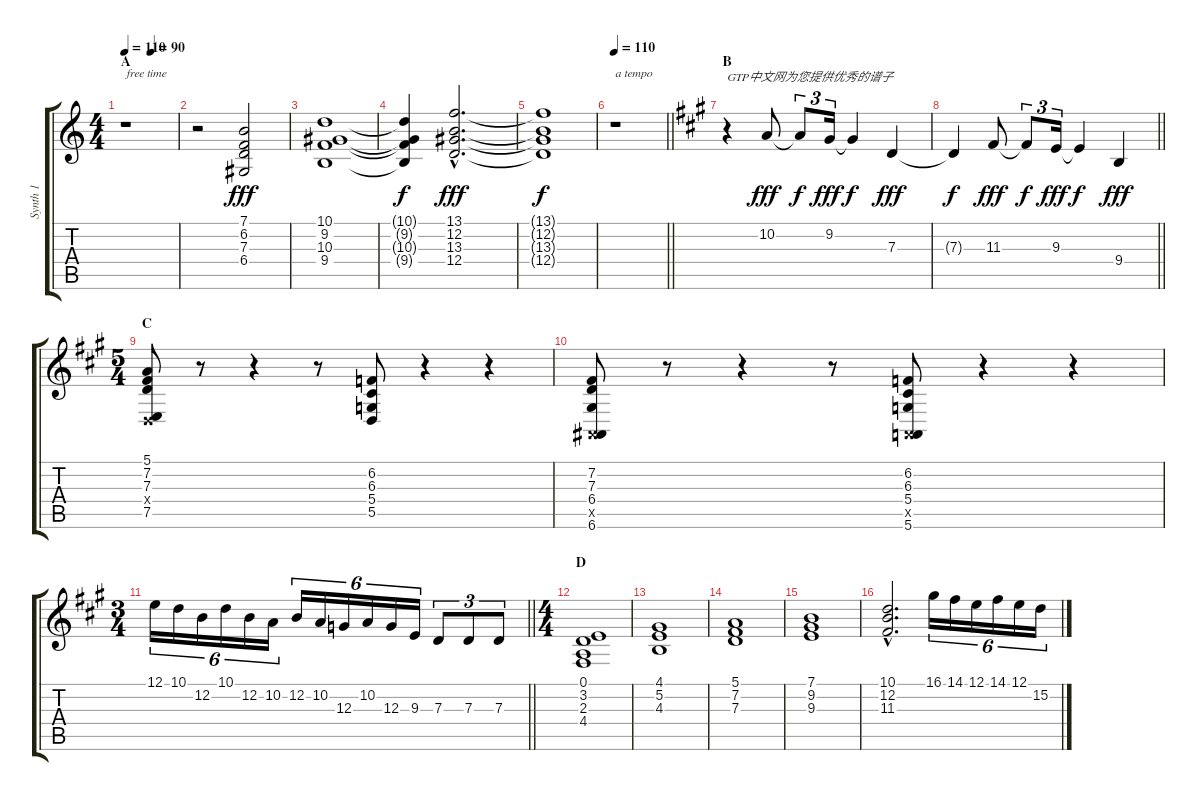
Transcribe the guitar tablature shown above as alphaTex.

\track ("Synth 1" "Synth 1") {instrument stringensemble1}
\staff {score tabs}
\tuning (E4 B3 G3 D3 A2 E2) {hide}
\ts (4 4)
\section ("" "A")
\tempo 110
\tempo (90 0.5)
\tempo 110
\clef g2
\ks c
r.1{txt "free time" dy fff instrument stringensemble1} |
r.2 (7.1 6.2 7.3 6.4).2 |
(10.1 9.2 10.3 9.4).1 |
(10.1{t} 9.2{t} 10.3{t} 9.4{t}).4{dy f} (13.1{hac} 12.2{hac} 13.3{hac} 12.4{hac}).2{d dy fff} |
(13.1{t} 12.2{t} 13.3{t} 12.4{t}).1{dy f} |
\tempo 110
\barLineRight lightlight
r.1{txt "a tempo"} |
\section ("" "B")
\ks a
r.4{txt "GTP中文网为您提供优秀的谱子"} 10.2.8{dy fff} 10.2{t}.8{tu (3 2) dy f} 9.2.16{tu (3 2) dy fff} 9.2{t}.4{dy f} 7.3.4{dy fff} |
\barLineRight lightlight
7.3{t}.4{dy f} 11.3.8{dy fff} 11.3{t}.8{tu (3 2) dy f} 9.3.16{tu (3 2) dy fff} 9.3{t}.4{dy f} 9.4.4{dy fff} |
\ts (5 4)
\section ("" "C")
(5.1 7.2 7.3 0.4{x} 7.5).8 r.8 r.4 r.8 (6.2 6.3 5.4 5.5).8 r.4 r.4 |
(7.2 7.3 6.4 0.5{x} 6.6).8 r.8 r.4 r.8 (6.2 6.3 5.4 0.5{x} 5.6).8 r.4 r.4 |
\ts (3 4)
\barLineRight lightlight
12.1.16{tu (6 4)} 10.1.16{tu (6 4)} 12.2.16{tu (6 4)} 10.1.16{tu (6 4)} 12.2.16{tu (6 4)} 10.2.16{tu (6 4)} 12.2.16{tu (6 4)} 10.2.16{tu (6 4)} 12.3.16{tu (6 4)} 10.2.16{tu (6 4)} 12.3.16{tu (6 4)} 9.3.16{tu (6 4)} 7.3.8{tu (3 2)} 7.3.8{tu (3 2)} 7.3.8{tu (3 2)} |
\ts (4 4)
\section ("" "D")
(0.1 3.2 2.3 4.4).1 |
(4.1 5.2 4.3).1 |
(5.1 7.2 7.3).1 |
(7.1 9.2 9.3).1 |
(10.1{hac} 12.2{hac} 11.3{hac}).2{d} 16.1.16{tu (6 4)} 14.1.16{tu (6 4)} 12.1.16{tu (6 4)} 14.1.16{tu (6 4)} 12.1.16{tu (6 4)} 15.2.16{tu (6 4)}
